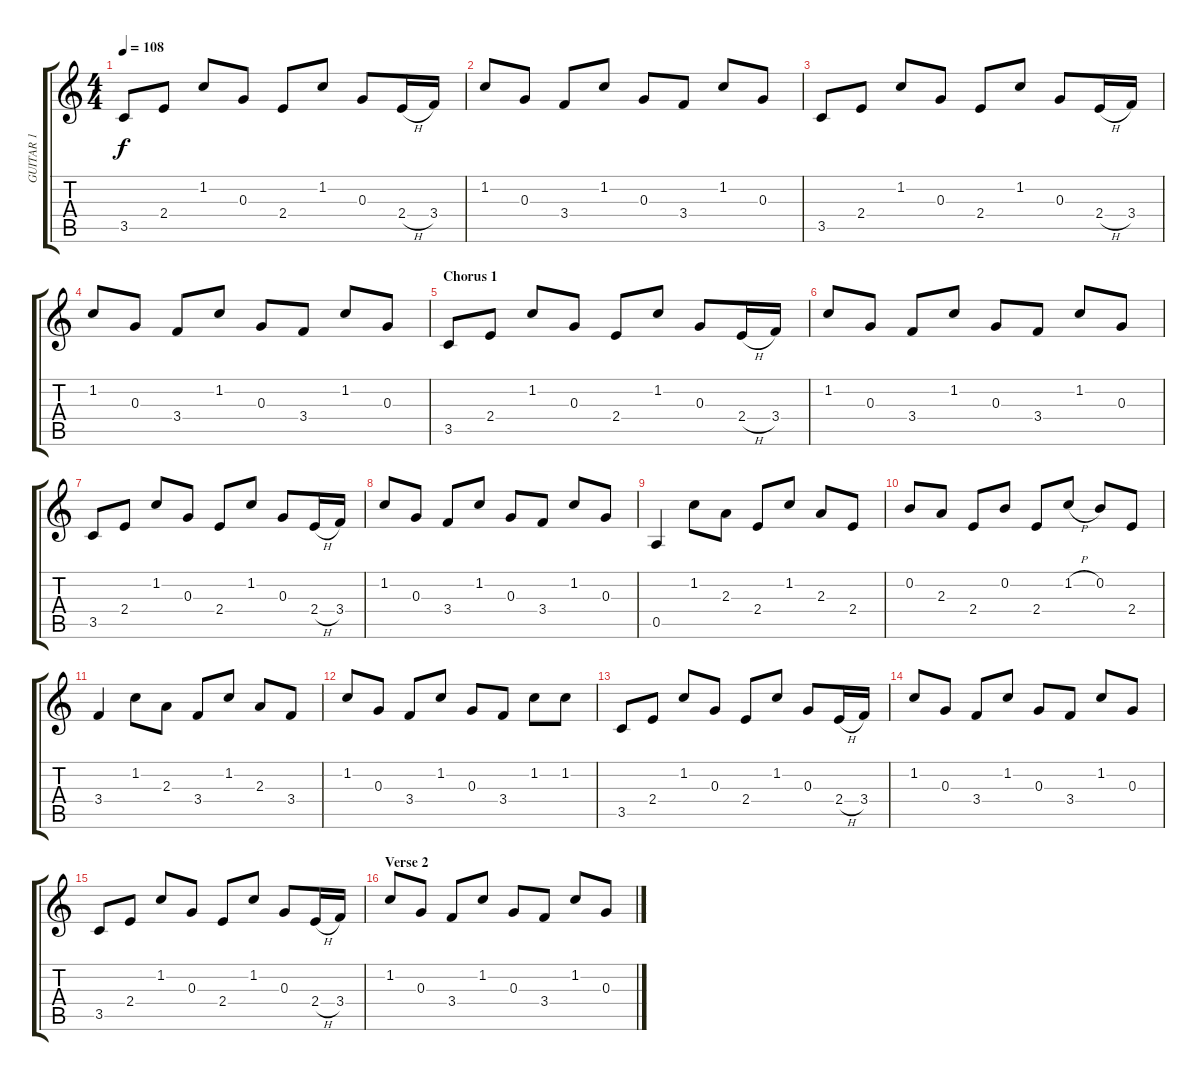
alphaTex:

\track ("GUITAR 1" "GUITAR 1") {instrument electricguitarjazz}
\staff {score tabs}
\tuning (E4 B3 G3 D3 A2 E2) {hide}
\ts (4 4)
\tempo 108
\clef g2
\ks c
3.5.8{dy f} 2.4.8 1.2.8 0.3.8 2.4.8 1.2.8 0.3.8 2.4{h}.16 3.4.16 |
1.2.8 0.3.8 3.4.8 1.2.8 0.3.8 3.4.8 1.2.8 0.3.8 |
3.5.8 2.4.8 1.2.8 0.3.8 2.4.8 1.2.8 0.3.8 2.4{h}.16 3.4.16 |
1.2.8 0.3.8 3.4.8 1.2.8 0.3.8 3.4.8 1.2.8 0.3.8 |
\section ("" "Chorus 1")
3.5.8 2.4.8 1.2.8 0.3.8 2.4.8 1.2.8 0.3.8 2.4{h}.16 3.4.16 |
1.2.8 0.3.8 3.4.8 1.2.8 0.3.8 3.4.8 1.2.8 0.3.8 |
3.5.8 2.4.8 1.2.8 0.3.8 2.4.8 1.2.8 0.3.8 2.4{h}.16 3.4.16 |
1.2.8 0.3.8 3.4.8 1.2.8 0.3.8 3.4.8 1.2.8 0.3.8 |
0.5.4 1.2.8 2.3.8 2.4.8 1.2.8 2.3.8 2.4.8 |
0.2.8 2.3.8 2.4.8 0.2.8 2.4.8 1.2{h}.8 0.2.8 2.4.8 |
3.4.4 1.2.8 2.3.8 3.4.8 1.2.8 2.3.8 3.4.8 |
1.2.8 0.3.8 3.4.8 1.2.8 0.3.8 3.4.8 1.2.8 1.2.8 |
3.5.8 2.4.8 1.2.8 0.3.8 2.4.8 1.2.8 0.3.8 2.4{h}.16 3.4.16 |
1.2.8 0.3.8 3.4.8 1.2.8 0.3.8 3.4.8 1.2.8 0.3.8 |
3.5.8 2.4.8 1.2.8 0.3.8 2.4.8 1.2.8 0.3.8 2.4{h}.16 3.4.16 |
\section ("" "Verse 2")
1.2.8 0.3.8 3.4.8 1.2.8 0.3.8 3.4.8 1.2.8 0.3.8
